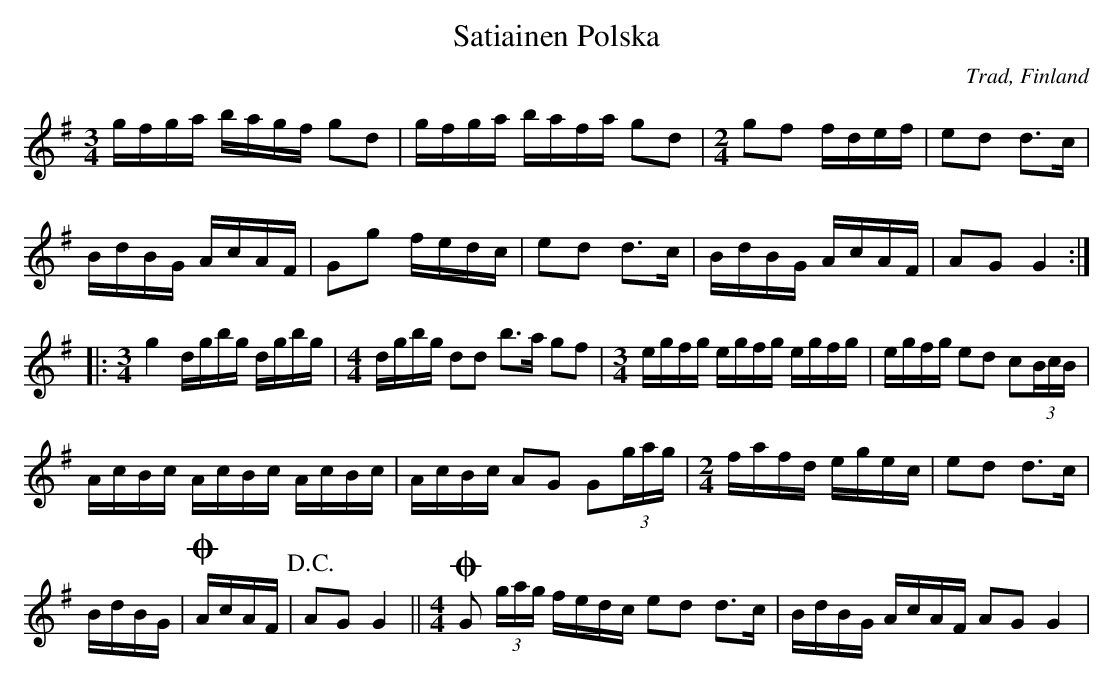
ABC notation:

X:1
T:Satiainen Polska
Q:100
O:Trad, Finland
L:1/16
M:3/4
K:G
gfga bagf g2d2 | gfga bafa g2d2 |[M:2/4] g2f2 fdef | e2d2 d2>c2 |
 BdBG AcAF | G2g2 fedc | e2d2 d2>c2 | BdBG AcAF | A2G2 G4 ::
[M:3/4] g4 dgbg dgbg |[M:4/4] dgbg d2d2 b2>a2 g2f2 | [M:3/4] egfg egfg egfg | egfg e2d2 c2(3BcB |
 AcBc AcBc AcBc | AcBc A2G2 G2(3gag | [M:2/4] fafd egec | e2d2 d2>c2 |
BdBG|!coda!  AcAF |!D.C.!   A2G2 G4 || [M:4/4]!coda! G2 (3gag fedc e2d2 d2>c2 | BdBG AcAF A2G2 G4 |
